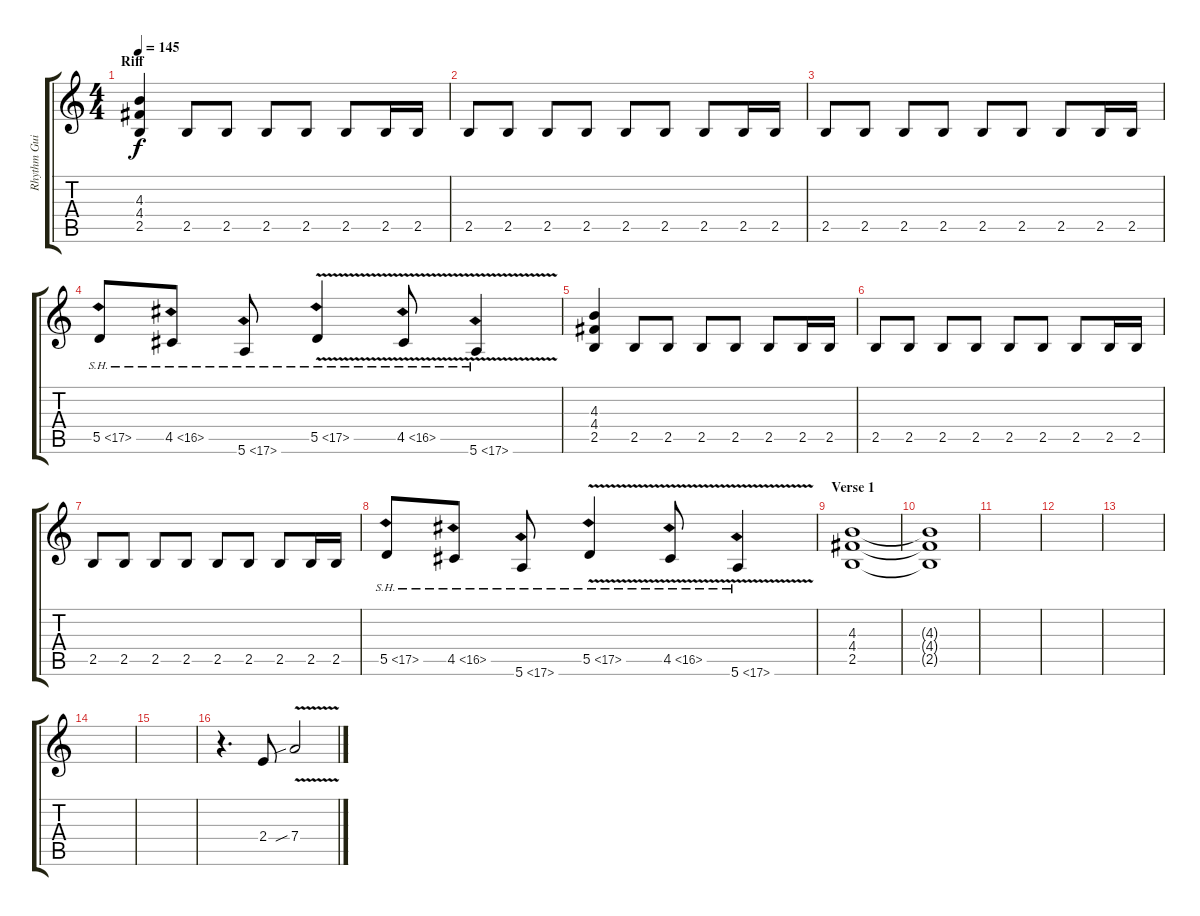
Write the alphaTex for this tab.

\track ("Rhythm Guitar 1" "Rhythm Gui") {instrument distortionguitar}
\staff {score tabs}
\tuning (E4 B3 G3 D3 A2 E2) {hide}
\ts (4 4)
\section ("" "Riff")
\tempo 145
\clef g2
\ks c
(4.3 4.4 2.5).4{dy f} 2.5.8 2.5.8 2.5.8 2.5.8 2.5.8 2.5.16 2.5.16 |
2.5.8 2.5.8 2.5.8 2.5.8 2.5.8 2.5.8 2.5.8 2.5.16 2.5.16 |
2.5.8 2.5.8 2.5.8 2.5.8 2.5.8 2.5.8 2.5.8 2.5.16 2.5.16 |
5.5{sh 12}.8 4.5{sh 12}.8 5.6{sh 12}.8 5.5{sh 12 v}.4 4.5{sh 12 v}.8 5.6{sh 12 v}.4 |
(4.3 4.4 2.5).4 2.5.8 2.5.8 2.5.8 2.5.8 2.5.8 2.5.16 2.5.16 |
2.5.8 2.5.8 2.5.8 2.5.8 2.5.8 2.5.8 2.5.8 2.5.16 2.5.16 |
2.5.8 2.5.8 2.5.8 2.5.8 2.5.8 2.5.8 2.5.8 2.5.16 2.5.16 |
5.5{sh 12}.8 4.5{sh 12}.8 5.6{sh 12}.8 5.5{sh 12 v}.4 4.5{sh 12 v}.8 5.6{sh 12 v}.4 |
\section ("" "Verse 1")
(4.3 4.4 2.5).1{volume 0} |
(4.3{t} 4.4{t} 2.5{t}).1 |
|
|
|
|
|
r.4{d} 2.4.8 7.4{v sib}.2
